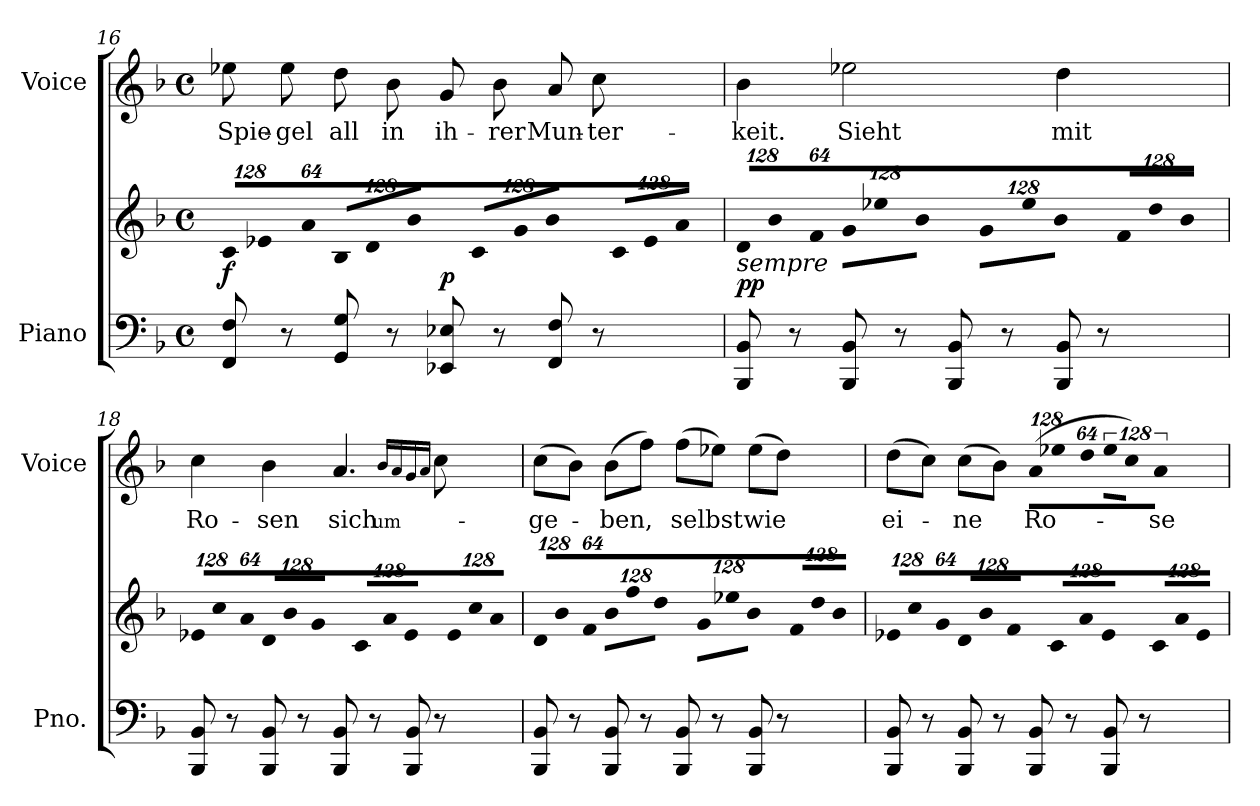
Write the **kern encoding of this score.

**kern	**kern	**dynam	**kern	**text
*part2	*part2	*part2	*part1	*part1
*staff3	*staff2	*staff2/3	*staff1	*staff1
*I"Piano	*	*	*I"Voice	*
*I'Pno.	*	*	*I'Voice	*
!!LO:LB:g=z
*clefF4	*clefG2	*	*clefG2	*
*k[b-]	*k[b-]	*	*k[b-]	*
*F:	*F:	*	*F:	*
*M4/4	*M4/4	*	*M4/4	*
*met(c)	*met(c)	*	*met(c)	*
*	*Xbrackettup	*	*	*
=16	=16	=16	=16	=16
!	!LO:N:vis=8	!	!	!
!	!	!	!	!LO:LY:b:color=#000000
8FFi/ 8Fi	1024%85ci/L	f	8ee-Xi\	Spie-
!	!LO:N:vis=8	!	!	!
.	1024%85e-Xi/	.	.	.
!	!	!	!	!LO:LY:b:color=#000000
8r	.	.	8ee-i\	-gel
!	!LO:N:vis=8	!	!	!
.	512%43ai/J	.	.	.
!	!LO:N:vis=8	!	!	!
!	!	!	!	!LO:LY:b:color=#000000
8GGi/ 8Gi	1024%85B-i/L	.	8ddi\	all
!	!LO:N:vis=8	!	!	!
.	1024%85di/	.	.	.
!	!	!	!	!LO:LY:b:color=#000000
8r	.	.	8b-i\	in
!	!LO:N:vis=8	!	!	!
.	512%43b-i/J	.	.	.
!	!LO:N:vis=8	!	!	!
!	!	!	!	!LO:LY:b:color=#000000
8EE-Xi/ 8E-Xi	1024%85ci/L	p	8gi/	ih-
!	!LO:N:vis=8	!	!	!
.	1024%85gi/	.	.	.
!	!	!	!	!LO:LY:b:color=#000000
8r	.	.	8b-i\	-rer
!	!LO:N:vis=8	!	!	!
.	512%43b-i/J	.	.	.
!	!LO:N:vis=8	!	!	!
!	!	!	!	!LO:LY:b:color=#000000
8FFi/ 8Fi	1024%85ci/L	.	8ai/	Mun-
!	!LO:N:vis=8	!	!	!
.	1024%85e-i/	.	.	.
!	!	!	!	!LO:LY:b:color=#000000
8r	.	.	8cci\	-ter-
!	!LO:N:vis=8	!	!	!
.	512%43ai/J	.	.	.
=17	=17	=17	=17	=17
!	!LO:N:vis=8	!	!	!
!	!LO:TX:b:i:t=sempre	!	!	!
!	!	!	!	!LO:LY:b:color=#000000
8BBB-i/ 8BB-i	1024%85di/L	pp	4b-i\	-keit.
!	!LO:N:vis=8	!	!	!
.	1024%85b-i/	.	.	.
8r	.	.	.	.
!	!LO:N:vis=8	!	!	!
.	512%43fi/J	.	.	.
!	!LO:N:vis=8	!	!	!
!	!	!	!	!LO:LY:b:color=#000000
8BBB-i/ 8BB-i	1024%85gi\L	.	2ee-Xi\	Sieht
!	!LO:N:vis=8	!	!	!
.	1024%85ee-Xi\	.	.	.
8r	.	.	.	.
!	!LO:N:vis=8	!	!	!
.	512%43b-i\J	.	.	.
!	!LO:N:vis=8	!	!	!
8BBB-i/ 8BB-i	1024%85gi\L	.	.	.
!	!LO:N:vis=8	!	!	!
.	1024%85ee-i\	.	.	.
8r	.	.	.	.
!	!LO:N:vis=8	!	!	!
.	512%43b-i\J	.	.	.
!	!LO:N:vis=8	!	!	!
!	!	!	!	!LO:LY:b:color=#000000
8BBB-i/ 8BB-i	1024%85fi/L	.	4ddi\	mit
!	!LO:N:vis=8	!	!	!
.	1024%85ddi/	.	.	.
8r	.	.	.	.
!	!LO:N:vis=8	!	!	!
.	512%43b-i/J	.	.	.
=18	=18	=18	=18	=18
!	!LO:N:vis=8	!	!	!
!	!	!	!	!LO:LY:b:color=#000000
8BBB-i/ 8BB-i	1024%85e-Xi/L	.	4cci\	Ro-
!	!LO:N:vis=8	!	!	!
.	1024%85cci/	.	.	.
8r	.	.	.	.
!	!LO:N:vis=8	!	!	!
.	512%43ai/J	.	.	.
!	!LO:N:vis=8	!	!	!
!	!	!	!	!LO:LY:b:color=#000000
8BBB-i/ 8BB-i	1024%85di/L	.	4b-i\	-sen
!	!LO:N:vis=8	!	!	!
.	1024%85b-i/	.	.	.
8r	.	.	.	.
!	!LO:N:vis=8	!	!	!
.	512%43gi/J	.	.	.
!	!LO:N:vis=8	!	!	!
!	!	!	!	!LO:LY:b:color=#000000
8BBB-i/ 8BB-i	1024%85ci/L	.	4.ai/	sich
!	!LO:N:vis=8	!	!	!
.	1024%85ai/	.	.	.
8r	.	.	.	.
!	!LO:N:vis=8	!	!	!
.	512%43e-i/J	.	.	.
!	!LO:N:vis=8	!	!	!
8BBB-i/ 8BB-i	1024%85e-i/L	.	.	.
!	!LO:N:vis=8	!	!	!
.	1024%85cci/	.	.	.
!	!	!	!	!LO:LY:b:color=#000000
.	.	.	16qb-i/LL	um-
.	.	.	16qai/	.
.	.	.	16qgi/	.
.	.	.	16qai/JJ	.
8r	.	.	8cci\	.
!	!LO:N:vis=8	!	!	!
.	512%43ai/J	.	.	.
!!LO:PB:g=z
=19	=19	=19	=19	=19
!	!LO:N:vis=8	!	!	!
!	!	!	!	!LO:LY:b:color=#000000
8BBB-i/ 8BB-i	1024%85di/L	.	(8cci\L	-ge-
!	!LO:N:vis=8	!	!	!
.	1024%85b-i/	.	.	.
8r	.	.	8b-i\J)	.
!	!LO:N:vis=8	!	!	!
.	512%43fi/J	.	.	.
!	!LO:N:vis=8	!	!	!
!	!	!	!	!LO:LY:b:color=#000000
8BBB-i/ 8BB-i	1024%85b-i\L	.	(8b-i\L	-ben,
!	!LO:N:vis=8	!	!	!
.	1024%85ffi\	.	.	.
8r	.	.	8ffi\J)	.
!	!LO:N:vis=8	!	!	!
.	512%43ddi\J	.	.	.
!	!LO:N:vis=8	!	!	!
!	!	!	!	!LO:LY:b:color=#000000
8BBB-i/ 8BB-i	1024%85gi\L	.	(8ffi\L	selbst
!	!LO:N:vis=8	!	!	!
.	1024%85ee-Xi\	.	.	.
8r	.	.	8ee-Xi\J)	.
!	!LO:N:vis=8	!	!	!
.	512%43b-i\J	.	.	.
!	!LO:N:vis=8	!	!	!
!	!	!	!	!LO:LY:b:color=#000000
8BBB-i/ 8BB-i	1024%85fi/L	.	(8ee-i\L	wie
!	!LO:N:vis=8	!	!	!
.	1024%85ddi/	.	.	.
8r	.	.	8ddi\J)	.
!	!LO:N:vis=8	!	!	!
.	512%43b-i/J	.	.	.
=20	=20	=20	=20	=20
!	!LO:N:vis=8	!	!	!
!	!	!	!	!LO:LY:b:color=#000000
8BBB-i/ 8BB-i	1024%85e-Xi/L	.	(8ddi\L	ei-
!	!LO:N:vis=8	!	!	!
.	1024%85cci/	.	.	.
8r	.	.	8cci\J)	.
!	!LO:N:vis=8	!	!	!
.	512%43gi/J	.	.	.
!	!LO:N:vis=8	!	!	!
!	!	!	!	!LO:LY:b:color=#000000
8BBB-i/ 8BB-i	1024%85di/L	.	(8cci\L	-ne
!	!LO:N:vis=8	!	!	!
.	1024%85b-i/	.	.	.
8r	.	.	8b-i\J)	.
!	!LO:N:vis=8	!	!	!
.	512%43fi/J	.	.	.
!	!LO:N:vis=8	!	!	!
*	*	*	*Xbrackettup	*
!	!	!	!LO:N:vis=8	!
!	!	!	!	!LO:LY:b:color=#000000
8BBB-i/ 8BB-i	1024%85ci/L	.	(1024%85ai\L	Ro-
!	!LO:N:vis=8	!	!LO:N:vis=8	!
.	1024%85ai/	.	1024%85ee-Xi\	.
8r	.	.	.	.
!	!LO:N:vis=8	!	!LO:N:vis=8	!
.	512%43e-i/J	.	512%43ddi\J	.
!	!LO:N:vis=8	!	!	!
*	*	*	*brackettup	*
!	!	!	!LO:N:vis=8	!
8BBB-i/ 8BB-i	1024%85ci/L	.	1024%85ee-i\L	.
!	!LO:N:vis=8	!	!LO:N:vis=8	!
.	1024%85ai/	.	1024%85cci\J)	.
8r	.	.	.	.
!	!LO:N:vis=8	!	!LO:N:vis=8	!
!	!	!	!	!LO:LY:b:color=#000000
.	512%43e-i/J	.	512%43ai/	-se
=	=	=	=	=
*-	*-	*-	*-	*-
